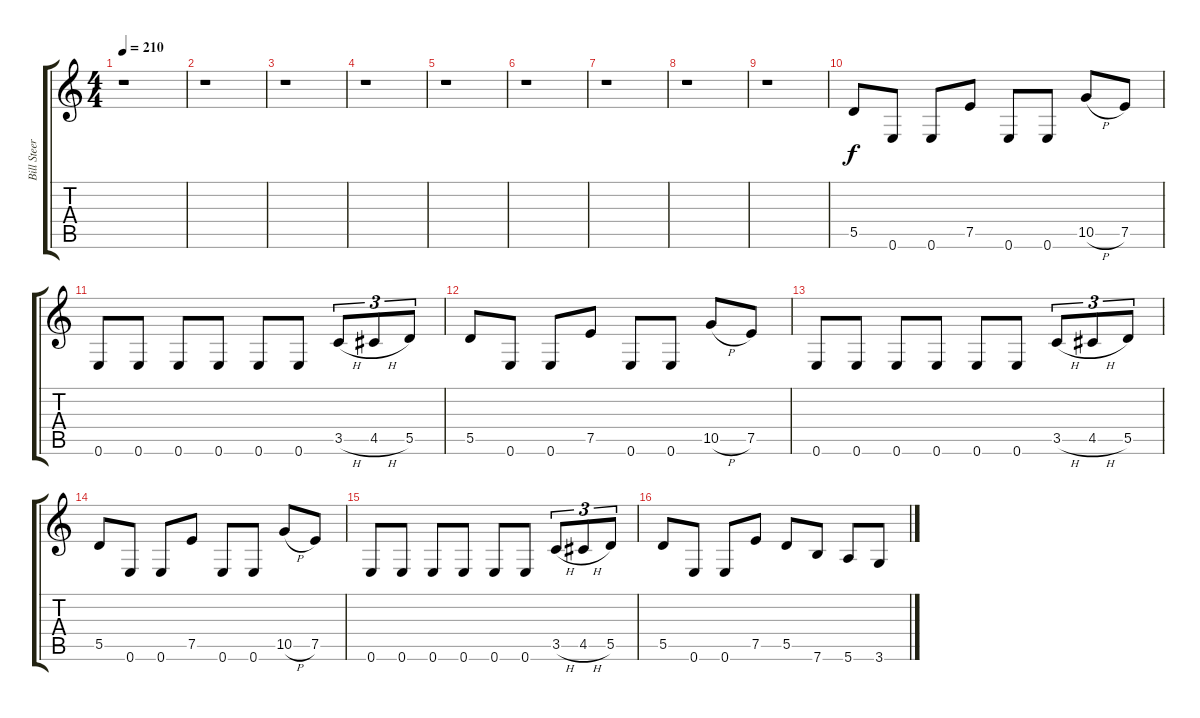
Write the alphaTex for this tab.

\track ("Bill Steer" "Bill Steer") {instrument distortionguitar}
\staff {score tabs}
\tuning (E4 B3 G3 D3 A2 E2) {hide}
\ts (4 4)
\tempo 210
\clef g2
\ks c
r.1{dy f instrument distortionguitar} |
r.1 |
r.1 |
r.1 |
r.1 |
r.1 |
r.1 |
r.1 |
r.1 |
5.5.8 0.6.8 0.6.8 7.5.8 0.6.8 0.6.8 10.5{h}.8 7.5.8 |
0.6.8 0.6.8 0.6.8 0.6.8 0.6.8 0.6.8 3.5{h}.8{tu (3 2)} 4.5{h}.8{tu (3 2)} 5.5.8{tu (3 2)} |
5.5.8 0.6.8 0.6.8 7.5.8 0.6.8 0.6.8 10.5{h}.8 7.5.8 |
0.6.8 0.6.8 0.6.8 0.6.8 0.6.8 0.6.8 3.5{h}.8{tu (3 2)} 4.5{h}.8{tu (3 2)} 5.5.8{tu (3 2)} |
5.5.8 0.6.8 0.6.8 7.5.8 0.6.8 0.6.8 10.5{h}.8 7.5.8 |
0.6.8 0.6.8 0.6.8 0.6.8 0.6.8 0.6.8 3.5{h}.8{tu (3 2)} 4.5{h}.8{tu (3 2)} 5.5.8{tu (3 2)} |
5.5.8 0.6.8 0.6.8 7.5.8 5.5.8 7.6.8 5.6.8 3.6.8
